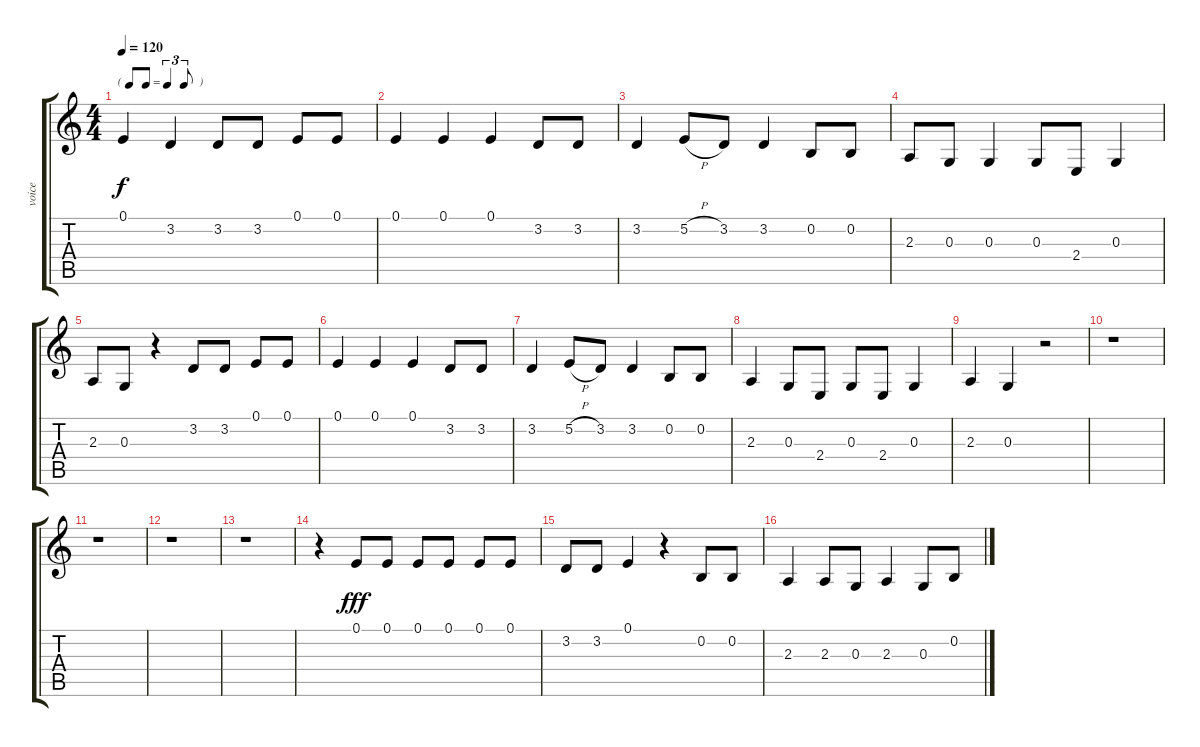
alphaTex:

\track ("voice" "voice") {instrument viola}
\staff {score tabs}
\tuning (E4 B3 G3 D3 A2 E2) {hide}
\ts (4 4)
\tf triplet8th
\tempo 120
\clef g2
\ks c
0.1.4{dy f} 3.2.4 3.2.8 3.2.8 0.1.8 0.1.8 |
0.1.4 0.1.4 0.1.4 3.2.8 3.2.8 |
3.2.4 5.2{h}.8 3.2.8 3.2.4 0.2.8 0.2.8 |
2.3.8 0.3.8 0.3.4 0.3.8 2.4.8 0.3.4 |
2.3.8 0.3.8 r.4 3.2.8 3.2.8 0.1.8 0.1.8 |
0.1.4 0.1.4 0.1.4 3.2.8 3.2.8 |
3.2.4 5.2{h}.8 3.2.8 3.2.4 0.2.8 0.2.8 |
2.3.4 0.3.8 2.4.8 0.3.8 2.4.8 0.3.4 |
2.3.4 0.3.4 r.2 |
r.1 |
r.1 |
r.1 |
r.1 |
r.4 0.1.8{dy fff} 0.1.8 0.1.8 0.1.8 0.1.8 0.1.8 |
3.2.8 3.2.8 0.1.4 r.4 0.2.8 0.2.8 |
2.3.4 2.3.8 0.3.8 2.3.4 0.3.8 0.2.8
